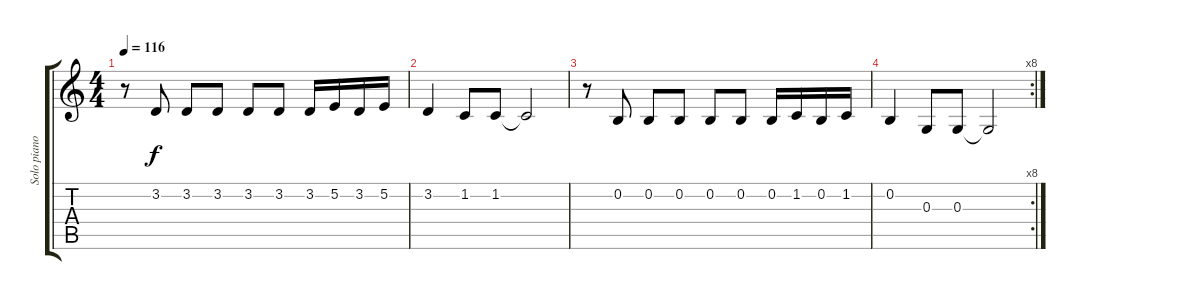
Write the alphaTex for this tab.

\track ("Solo piano" "Solo piano") {instrument pad2warm}
\staff {score tabs}
\tuning (E4 B3 G3 D3 A2 E2) {hide}
\ts (4 4)
\tempo 116
\clef g2
\ks c
r.8{dy f} 3.2.8 3.2.8 3.2.8 3.2.8 3.2.8 3.2.16 5.2.16 3.2.16 5.2.16 |
3.2.4 1.2.8 1.2.8 1.2{t}.2 |
r.8 0.2.8 0.2.8 0.2.8 0.2.8 0.2.8 0.2.16 1.2.16 0.2.16 1.2.16 |
\rc 8
0.2.4 0.3.8 0.3.8 0.3{t}.2
